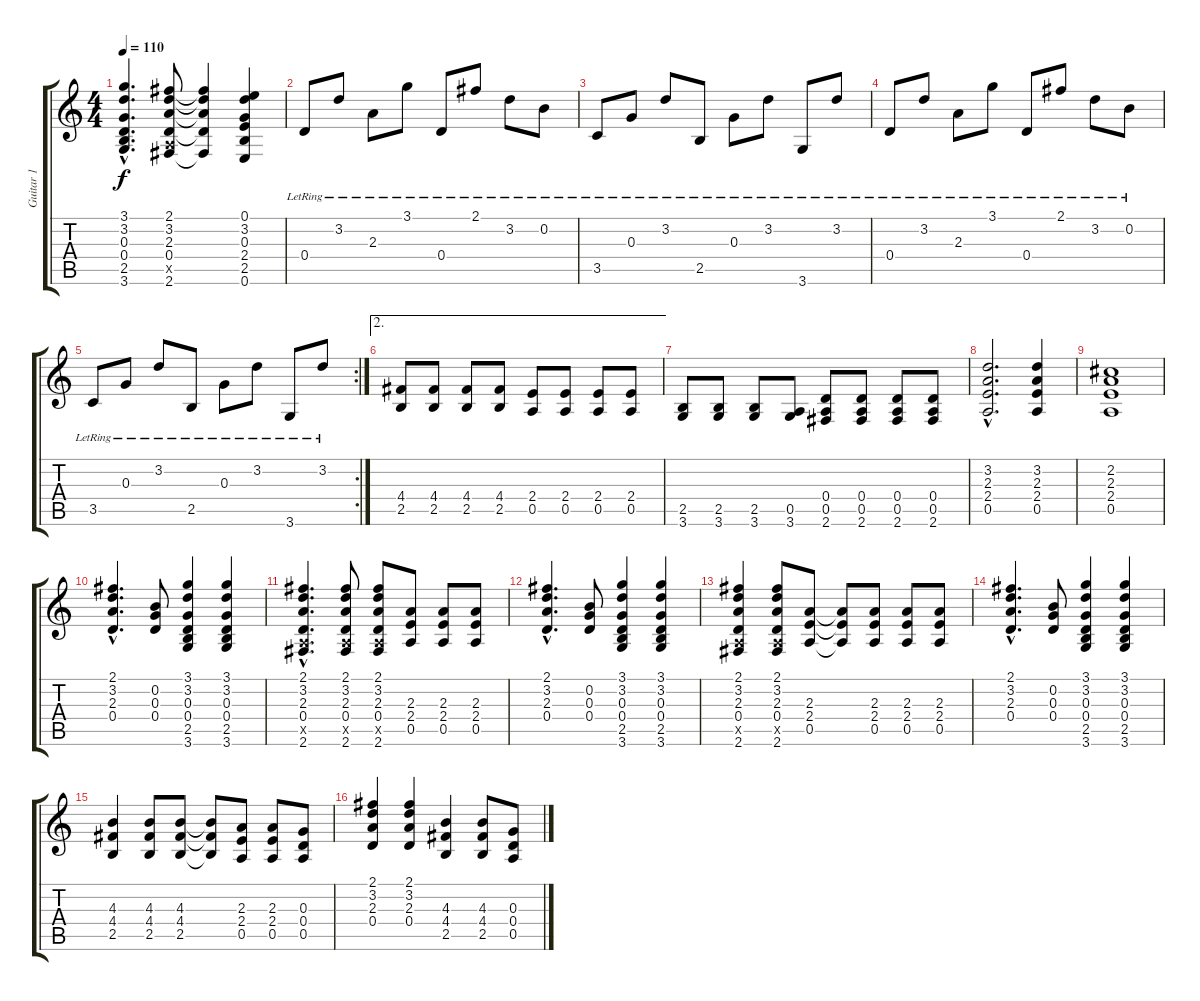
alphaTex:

\track ("Guitar 1" "Guitar 1") {instrument acousticguitarsteel}
\staff {score tabs}
\tuning (E4 B3 G3 D3 A2 E2) {hide}
\ts (4 4)
\tempo 110
\clef g2
\ks c
(3.1{hac} 3.2{hac} 0.3{hac} 0.4{hac} 2.5{hac} 3.6{hac}).4{d dy f} (2.1 3.2 2.3 0.4 0.5{x} 2.6).8 (2.1{t} 3.2{t} 2.3{t} 0.4{t} 2.6{t}).4 (0.1 3.2 0.3 2.4 2.5 0.6).4 |
0.4{lr}.8 3.2{lr}.8 2.3{lr}.8 3.1{lr}.8 0.4{lr}.8 2.1{lr}.8 3.2{lr}.8 0.2{lr}.8 |
3.5{lr}.8 0.3{lr}.8 3.2{lr}.8 2.5{lr}.8 0.3{lr}.8 3.2{lr}.8 3.6{lr}.8 3.2{lr}.8 |
0.4{lr}.8 3.2{lr}.8 2.3{lr}.8 3.1{lr}.8 0.4{lr}.8 2.1{lr}.8 3.2{lr}.8 0.2{lr}.8 |
\rc 2
3.5{lr}.8 0.3{lr}.8 3.2{lr}.8 2.5{lr}.8 0.3{lr}.8 3.2{lr}.8 3.6{lr}.8 3.2{lr}.8 |
\ae 2
(4.4 2.5).8{volume 7} (4.4 2.5).8{volume 13} (4.4 2.5).8 (4.4 2.5).8 (2.4 0.5).8 (2.4 0.5).8 (2.4 0.5).8 (2.4 0.5).8 |
(2.5 3.6).8 (2.5 3.6).8 (2.5 3.6).8 (0.5 3.6).8 (0.4 0.5 2.6).8 (0.4 0.5 2.6).8 (0.4 0.5 2.6).8 (0.4 0.5 2.6).8 |
(3.2{hac} 2.3{hac} 2.4{hac} 0.5{hac}).2{d} (3.2 2.3 2.4 0.5).4 |
(2.2 2.3 2.4 0.5).1 |
(2.1{hac} 3.2{hac} 2.3{hac} 0.4{hac}).4{d} (0.2 0.3 0.4).8 (3.1 3.2 0.3 0.4 2.5 3.6).4 (3.1 3.2 0.3 0.4 2.5 3.6).4 |
(2.1{hac} 3.2{hac} 2.3{hac} 0.4{hac} 0.5{hac x} 2.6{hac}).4{d} (2.1 3.2 2.3 0.4 0.5{x} 2.6).8 (2.1 3.2 2.3 0.4 0.5{x} 2.6).8 (2.3 2.4 0.5).8 (2.3 2.4 0.5).8 (2.3 2.4 0.5).8 |
(2.1{hac} 3.2{hac} 2.3{hac} 0.4{hac}).4{d} (0.2 0.3 0.4).8 (3.1 3.2 0.3 0.4 2.5 3.6).4 (3.1 3.2 0.3 0.4 2.5 3.6).4 |
(2.1 3.2 2.3 0.4 0.5{x} 2.6).4 (2.1 3.2 2.3 0.4 0.5{x} 2.6).8 (2.3 2.4 0.5).8 (2.3{t} 2.4{t} 0.5{t}).8 (2.3 2.4 0.5).8 (2.3 2.4 0.5).8 (2.3 2.4 0.5).8 |
(2.1{hac} 3.2{hac} 2.3{hac} 0.4{hac}).4{d} (0.2 0.3 0.4).8 (3.1 3.2 0.3 0.4 2.5 3.6).4 (3.1 3.2 0.3 0.4 2.5 3.6).4 |
(4.3 4.4 2.5).4 (4.3 4.4 2.5).8 (4.3 4.4 2.5).8 (4.3{t} 4.4{t} 2.5{t}).8 (2.3 2.4 0.5).8 (2.3 2.4 0.5).8 (0.3 0.4 0.5).8 |
(2.1 3.2 2.3 0.4).4 (2.1 3.2 2.3 0.4).4 (4.3 4.4 2.5).4 (4.3 4.4 2.5).8 (0.3 0.4 0.5).8
